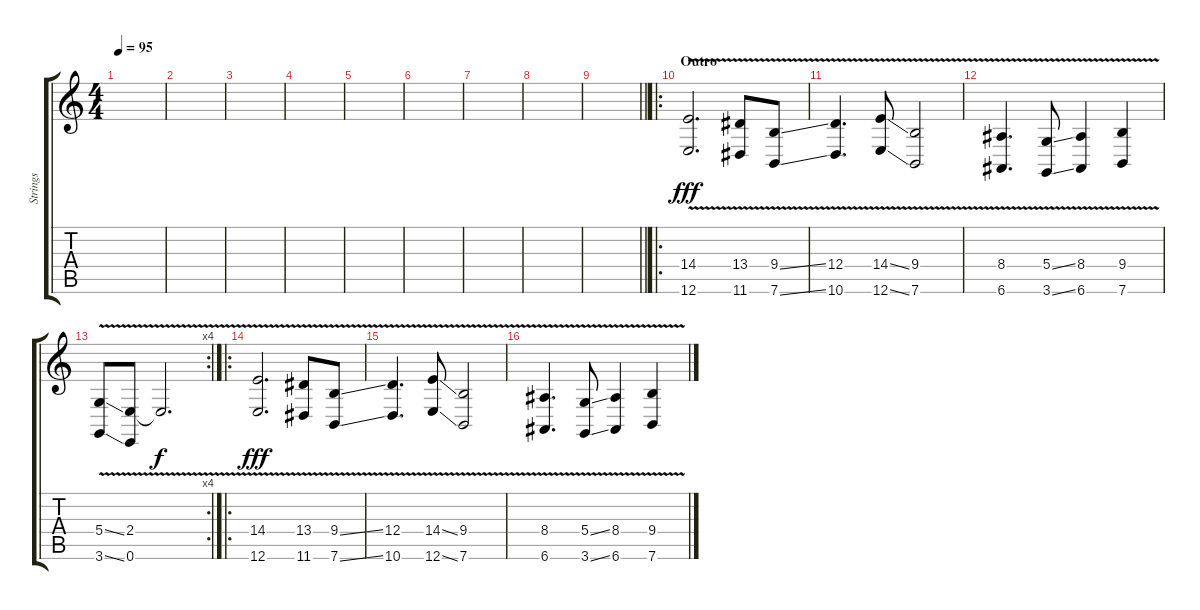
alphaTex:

\track ("Strings" "Strings") {instrument stringensemble1}
\staff {score tabs}
\tuning (E4 B3 G3 D3 A2 E2) {hide}
\ts (4 4)
\tempo 95
\clef g2
\ks c
|
|
|
|
|
|
|
|
\barLineRight lightlight
|
\ro
\section ("" "Outro")
(14.4{v} 12.6{v}).2{d dy fff} (13.4 11.6{v}).8 (9.4{v ss} 7.6{v ss}).8 |
(12.4{v} 10.6{v}).4{d} (14.4{v ss} 12.6{v ss}).8 (9.4{v} 7.6{v}).2 |
(8.4{v} 6.6{v}).4{d} (5.4{v ss} 3.6{v ss}).8 (8.4{v} 6.6{v}).4 (9.4{v} 7.6{v}).4 |
\rc 4
(5.4{v ss} 3.6{v ss}).8 (2.4{v} 0.6{v}).8 2.4{t}.2{d dy f} |
\ro
(14.4{v} 12.6{v}).2{d dy fff} (13.4 11.6{v}).8 (9.4{v ss} 7.6{v ss}).8 |
(12.4{v} 10.6{v}).4{d} (14.4{v ss} 12.6{v ss}).8 (9.4{v} 7.6{v}).2 |
(8.4{v} 6.6{v}).4{d} (5.4{v ss} 3.6{v ss}).8 (8.4{v} 6.6{v}).4 (9.4{v} 7.6{v}).4
